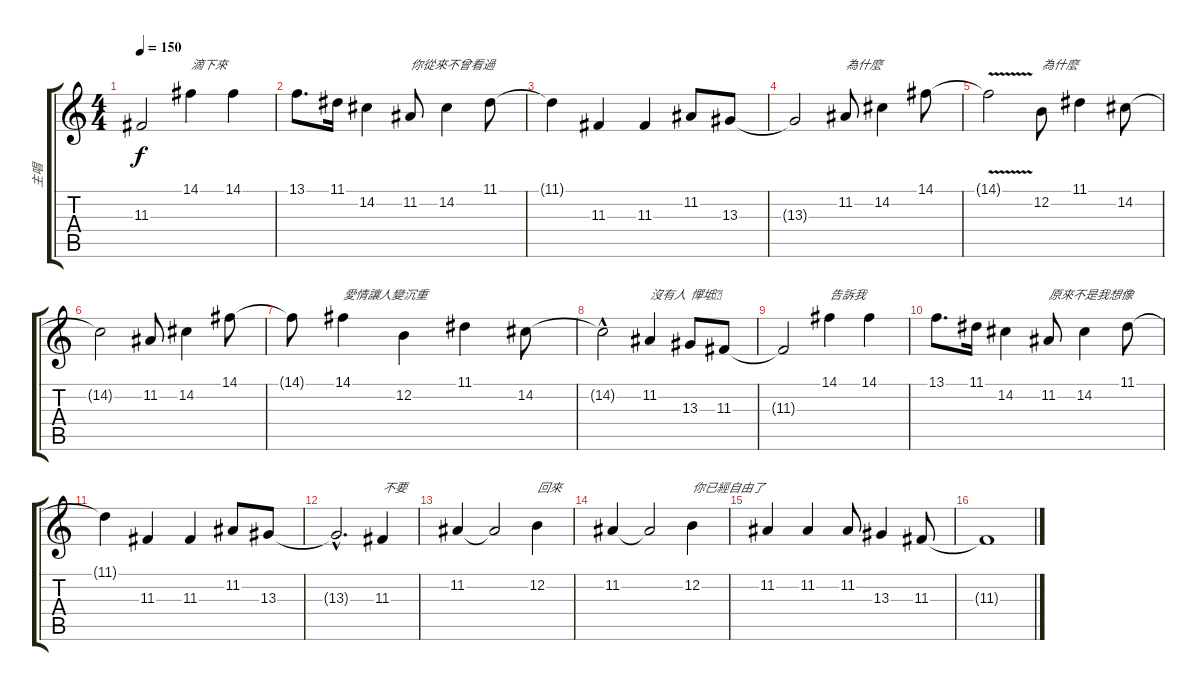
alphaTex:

\track ("主唱" "主唱") {instrument accordion}
\staff {score tabs}
\tuning (E4 B3 G3 D3 A2 E2) {hide}
\ts (4 4)
\tempo 150
\clef g2
\ks c
11.3{t}.2{dy f} 14.1.4{txt "滴下來"} 14.1.4 |
13.1.8{d} 11.1.16 14.2.4 11.2.8{txt "你從來不曾看過"} 14.2.4 11.1.8 |
11.1{t}.4 11.3.4 11.3.4 11.2.8 13.3.8 |
13.3{t}.2 11.2.8{txt "為什麼"} 14.2.4 14.1.8 |
14.1{v t}.2 12.2.8{txt "為什麼"} 11.1.4 14.2.8 |
14.2{t}.2 11.2.8 14.2.4 14.1.8 |
14.1{t}.8 14.1.4{txt "愛情讓人變沉重"} 12.2.4 11.1.4 14.2.8 |
14.2{hac t}.2 11.2.4{txt "沒有人"} 13.3.8{txt "憚坻"} 11.3.8 |
11.3{t}.2 14.1.4{txt "告訴我"} 14.1.4 |
13.1.8{d} 11.1.16 14.2.4 11.2.8{txt "原來不是我想像"} 14.2.4 11.1.8 |
11.1{t}.4 11.3.4 11.3.4 11.2.8 13.3.8 |
13.3{hac t}.2{d} 11.3.4{txt "不要"} |
11.2.4 11.2{t}.2 12.2.4{txt "回來"} |
11.2.4 11.2{t}.2 12.2.4{txt "你已經自由了"} |
11.2.4 11.2.4 11.2.8 13.3.4 11.3.8 |
11.3{t}.1
